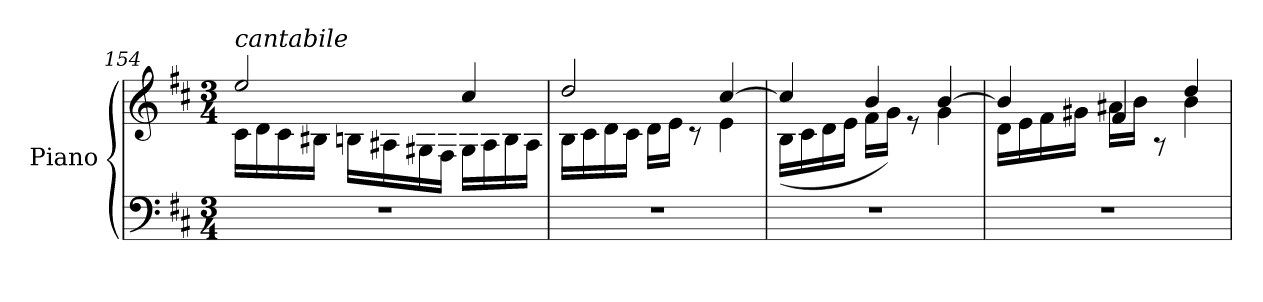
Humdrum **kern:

**kern	**kern
*part1	*part1
*staff2	*staff1
*I"Piano	*
*I'Pno.	*
*clefF4	*clefG2
*k[f#c#]	*k[f#c#]
*M3/4	*M3/4
=154	=154
*	*^
!	!LO:TX:a:i:t=cantabile	!
2.r	2ee/	16c#\LL
.	.	16d\
.	.	16c#\
.	.	16B#X\JJ
.	.	16Bn\LL
.	.	16A#X\
.	.	16G#X\
.	.	16F#\JJ
.	4cc#/	16G#\LL
.	.	16A#\
.	.	16B\
.	.	16A#\JJ
!!LO:LB:g=z	!!
=155	=155	=155
2.r	2dd/	16B\LL
.	.	16c#\
.	.	16d\
.	.	16c#\JJ
.	.	16d\LL
.	.	16e\JJ
.	.	8r
.	[4cc#/	4e\
=156	=156	=156
2.r	4cc#/]	(16B\LL
.	.	16c#\
.	.	16d\
.	.	16e\JJ
.	4b/	16f#\LL
.	.	16g\JJ)
.	.	8r
.	[4b/	4g\
=157	=157	=157
2.r	4b/]	16d\LL
.	.	16e\
.	.	16f#\
.	.	16g#X\JJ
.	4f#/	16a#X\LL
.	.	16b\JJ
.	.	8r
.	4dd/	4b\
*	*v	*v
=	=
*-	*-
